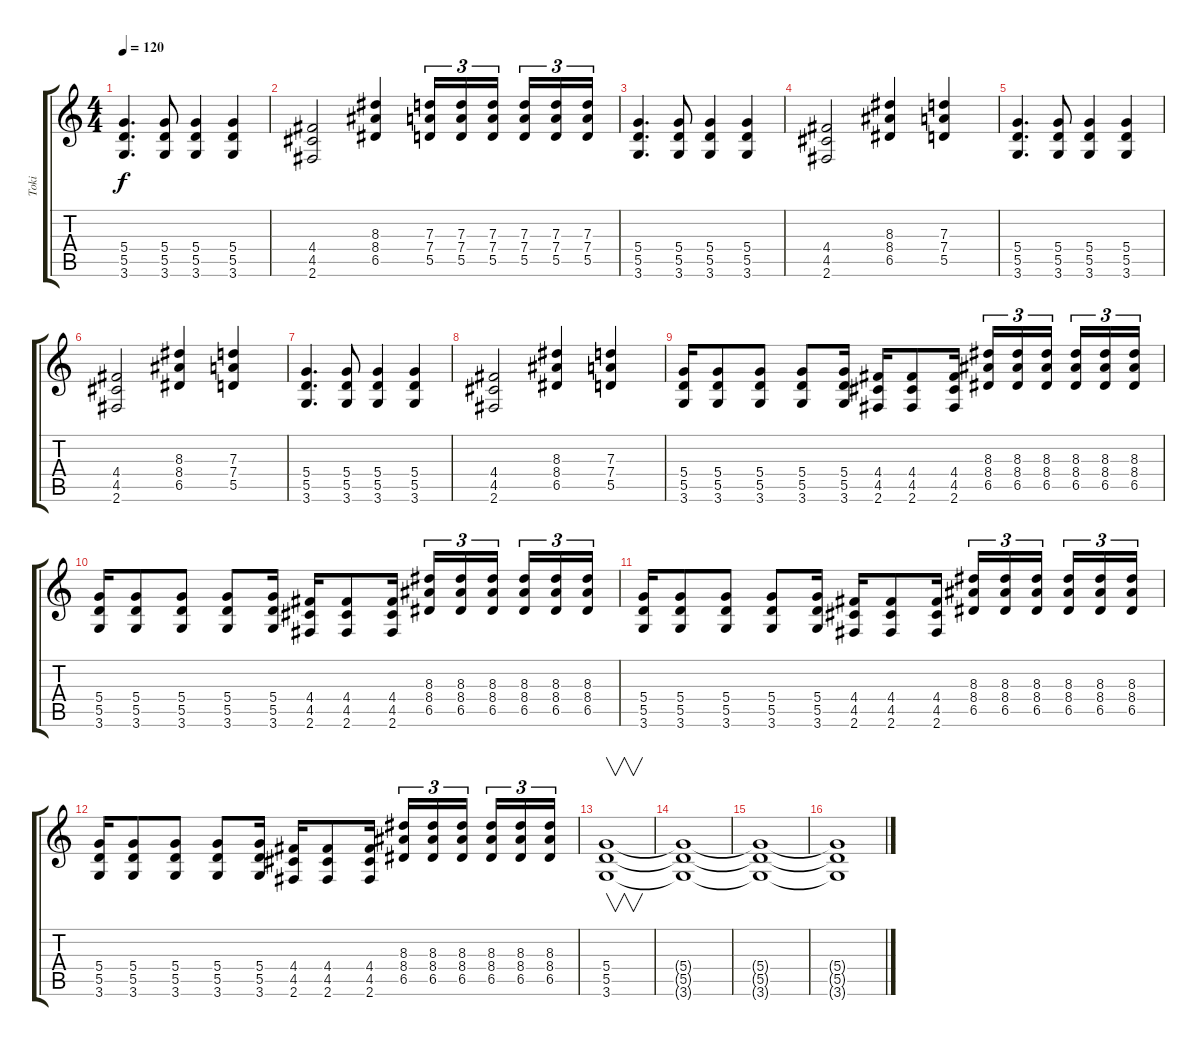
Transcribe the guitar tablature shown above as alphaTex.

\track ("Toki" "Toki") {instrument overdrivenguitar}
\staff {score tabs}
\tuning (E4 B3 G3 D3 A2 E2) {hide}
\ts (4 4)
\tempo 120
\clef g2
\ks aminor
(5.4 5.5 3.6).4{d dy f} (5.4 5.5 3.6).8 (5.4 5.5 3.6).4 (5.4 5.5 3.6).4 |
(4.4 4.5 2.6).2 (8.3 8.4 6.5).4 (7.3 7.4 5.5).16{tu (3 2)} (7.3 7.4 5.5).16{tu (3 2)} (7.3 7.4 5.5).16{tu (3 2) beam splitsecondary} (7.3 7.4 5.5).16{tu (3 2)} (7.3 7.4 5.5).16{tu (3 2)} (7.3 7.4 5.5).16{tu (3 2)} |
(5.4 5.5 3.6).4{d} (5.4 5.5 3.6).8 (5.4 5.5 3.6).4 (5.4 5.5 3.6).4 |
(4.4 4.5 2.6).2 (8.3 8.4 6.5).4 (7.3 7.4 5.5).4 |
(5.4 5.5 3.6).4{d} (5.4 5.5 3.6).8 (5.4 5.5 3.6).4 (5.4 5.5 3.6).4 |
(4.4 4.5 2.6).2 (8.3 8.4 6.5).4 (7.3 7.4 5.5).4 |
(5.4 5.5 3.6).4{d} (5.4 5.5 3.6).8 (5.4 5.5 3.6).4 (5.4 5.5 3.6).4 |
(4.4 4.5 2.6).2 (8.3 8.4 6.5).4 (7.3 7.4 5.5).4 |
(5.4 5.5 3.6).16 (5.4 5.5 3.6).8 (5.4 5.5 3.6).8 (5.4 5.5 3.6).8 (5.4 5.5 3.6).16 (4.4 4.5 2.6).16 (4.4 4.5 2.6).8 (4.4 4.5 2.6).16 (8.3 8.4 6.5).16{tu (3 2)} (8.3 8.4 6.5).16{tu (3 2)} (8.3 8.4 6.5).16{tu (3 2) beam splitsecondary} (8.3 8.4 6.5).16{tu (3 2)} (8.3 8.4 6.5).16{tu (3 2)} (8.3 8.4 6.5).16{tu (3 2)} |
(5.4 5.5 3.6).16 (5.4 5.5 3.6).8 (5.4 5.5 3.6).8 (5.4 5.5 3.6).8 (5.4 5.5 3.6).16 (4.4 4.5 2.6).16 (4.4 4.5 2.6).8 (4.4 4.5 2.6).16 (8.3 8.4 6.5).16{tu (3 2)} (8.3 8.4 6.5).16{tu (3 2)} (8.3 8.4 6.5).16{tu (3 2) beam splitsecondary} (8.3 8.4 6.5).16{tu (3 2)} (8.3 8.4 6.5).16{tu (3 2)} (8.3 8.4 6.5).16{tu (3 2)} |
(5.4 5.5 3.6).16 (5.4 5.5 3.6).8 (5.4 5.5 3.6).8 (5.4 5.5 3.6).8 (5.4 5.5 3.6).16 (4.4 4.5 2.6).16 (4.4 4.5 2.6).8 (4.4 4.5 2.6).16 (8.3 8.4 6.5).16{tu (3 2)} (8.3 8.4 6.5).16{tu (3 2)} (8.3 8.4 6.5).16{tu (3 2) beam splitsecondary} (8.3 8.4 6.5).16{tu (3 2)} (8.3 8.4 6.5).16{tu (3 2)} (8.3 8.4 6.5).16{tu (3 2)} |
(5.4 5.5 3.6).16 (5.4 5.5 3.6).8 (5.4 5.5 3.6).8 (5.4 5.5 3.6).8 (5.4 5.5 3.6).16 (4.4 4.5 2.6).16 (4.4 4.5 2.6).8 (4.4 4.5 2.6).16 (8.3 8.4 6.5).16{tu (3 2)} (8.3 8.4 6.5).16{tu (3 2)} (8.3 8.4 6.5).16{tu (3 2) beam splitsecondary} (8.3 8.4 6.5).16{tu (3 2)} (8.3 8.4 6.5).16{tu (3 2)} (8.3 8.4 6.5).16{tu (3 2)} |
(5.4 5.5 3.6).1{v} |
(5.4{t} 5.5{t} 3.6{t}).1 |
(5.4{t} 5.5{t} 3.6{t}).1 |
(5.4{t} 5.5{t} 3.6{t}).1
